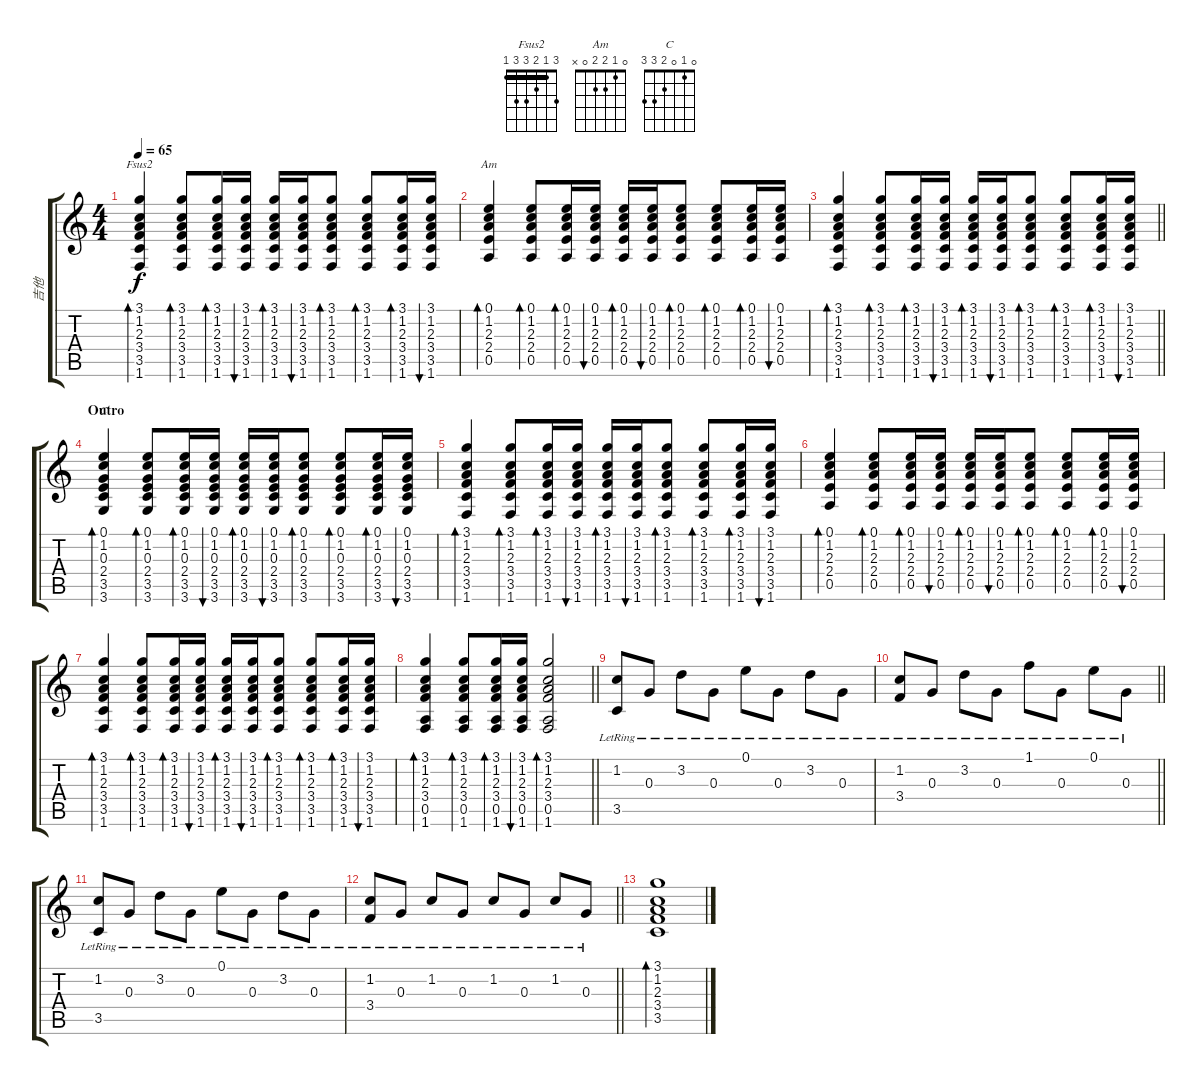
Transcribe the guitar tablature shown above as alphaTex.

\track ("吉他" "吉他") {instrument acousticguitarsteel}
\staff {score tabs}
\tuning (E4 B3 G3 D3 A2 E2) {hide}
\chord ("Fsus2" 3 1 2 3 3 1) {barre 1}
\chord ("Am" 0 1 2 2 0 x)
\chord ("C" 0 1 0 2 3 3)
\ts (4 4)
\tempo 65
\clef g2
\ks c
(3.1 1.2 2.3 3.4 3.5 1.6).4{bd 30 ch "Fsus2" dy f} (3.1 1.2 2.3 3.4 3.5 1.6).8{bd 30} (3.1 1.2 2.3 3.4 3.5 1.6).16{bd 30} (3.1 1.2 2.3 3.4 3.5 1.6).16{bu 30} (3.1 1.2 2.3 3.4 3.5 1.6).16{bd 30} (3.1 1.2 2.3 3.4 3.5 1.6).16{bu 30} (3.1 1.2 2.3 3.4 3.5 1.6).8{bd 30 txt ""} (3.1 1.2 2.3 3.4 3.5 1.6).8{bd 30} (3.1 1.2 2.3 3.4 3.5 1.6).16{bd 30} (3.1 1.2 2.3 3.4 3.5 1.6).16{bu 30} |
(0.1 1.2 2.3 2.4 0.5).4{bd 30 ch "Am"} (0.1 1.2 2.3 2.4 0.5).8{bd 30} (0.1 1.2 2.3 2.4 0.5).16{bd 30} (0.1 1.2 2.3 2.4 0.5).16{bu 30} (0.1 1.2 2.3 2.4 0.5).16{bd 30} (0.1 1.2 2.3 2.4 0.5).16{bu 30} (0.1 1.2 2.3 2.4 0.5).8{bd 30} (0.1 1.2 2.3 2.4 0.5).8{bd 30} (0.1 1.2 2.3 2.4 0.5).16{bd 30} (0.1 1.2 2.3 2.4 0.5).16{bu 30} |
\barLineRight lightlight
(3.1 1.2 2.3 3.4 3.5 1.6).4{bd 30} (3.1 1.2 2.3 3.4 3.5 1.6).8{bd 30} (3.1 1.2 2.3 3.4 3.5 1.6).16{bd 30} (3.1 1.2 2.3 3.4 3.5 1.6).16{bu 30} (3.1 1.2 2.3 3.4 3.5 1.6).16{bd 30} (3.1 1.2 2.3 3.4 3.5 1.6).16{bu 30} (3.1 1.2 2.3 3.4 3.5 1.6).8{bd 30} (3.1 1.2 2.3 3.4 3.5 1.6).8{bd 30} (3.1 1.2 2.3 3.4 3.5 1.6).16{bd 30} (3.1 1.2 2.3 3.4 3.5 1.6).16{bu 30} |
\section ("" "Outro")
(0.1 1.2 0.3 2.4 3.5 3.6).4{bd 30 ch "C"} (0.1 1.2 0.3 2.4 3.5 3.6).8{bd 30} (0.1 1.2 0.3 2.4 3.5 3.6).16{bd 30} (0.1 1.2 0.3 2.4 3.5 3.6).16{bu 30} (0.1 1.2 0.3 2.4 3.5 3.6).16{bd 30} (0.1 1.2 0.3 2.4 3.5 3.6).16{bu 30} (0.1 1.2 0.3 2.4 3.5 3.6).8{bd 30} (0.1 1.2 0.3 2.4 3.5 3.6).8{bd 30} (0.1 1.2 0.3 2.4 3.5 3.6).16{bd 30} (0.1 1.2 0.3 2.4 3.5 3.6).16{bu 30} |
(3.1 1.2 2.3 3.4 3.5 1.6).4{bd 30} (3.1 1.2 2.3 3.4 3.5 1.6).8{bd 30} (3.1 1.2 2.3 3.4 3.5 1.6).16{bd 30} (3.1 1.2 2.3 3.4 3.5 1.6).16{bu 30} (3.1 1.2 2.3 3.4 3.5 1.6).16{bd 30} (3.1 1.2 2.3 3.4 3.5 1.6).16{bu 30} (3.1 1.2 2.3 3.4 3.5 1.6).8{bd 30} (3.1 1.2 2.3 3.4 3.5 1.6).8{bd 30} (3.1 1.2 2.3 3.4 3.5 1.6).16{bd 30} (3.1 1.2 2.3 3.4 3.5 1.6).16{bu 30} |
(0.1 1.2 2.3 2.4 0.5).4{bd 30} (0.1 1.2 2.3 2.4 0.5).8{bd 30} (0.1 1.2 2.3 2.4 0.5).16{bd 30} (0.1 1.2 2.3 2.4 0.5).16{bu 30} (0.1 1.2 2.3 2.4 0.5).16{bd 30} (0.1 1.2 2.3 2.4 0.5).16{bu 30} (0.1 1.2 2.3 2.4 0.5).8{bd 30} (0.1 1.2 2.3 2.4 0.5).8{bd 30} (0.1 1.2 2.3 2.4 0.5).16{bd 30} (0.1 1.2 2.3 2.4 0.5).16{bu 30} |
(3.1 1.2 2.3 3.4 3.5 1.6).4{bd 30} (3.1 1.2 2.3 3.4 3.5 1.6).8{bd 30} (3.1 1.2 2.3 3.4 3.5 1.6).16{bd 30} (3.1 1.2 2.3 3.4 3.5 1.6).16{bu 30} (3.1 1.2 2.3 3.4 3.5 1.6).16{bd 30} (3.1 1.2 2.3 3.4 3.5 1.6).16{bu 30} (3.1 1.2 2.3 3.4 3.5 1.6).8{bd 30} (3.1 1.2 2.3 3.4 3.5 1.6).8{bd 30} (3.1 1.2 2.3 3.4 3.5 1.6).16{bd 30} (3.1 1.2 2.3 3.4 3.5 1.6).16{bu 30} |
\barLineRight lightlight
(3.1 1.2 2.3 3.4 0.5 1.6).4{bd 30} (3.1 1.2 2.3 3.4 0.5 1.6).8{bd 30} (3.1 1.2 2.3 3.4 0.5 1.6).16{bd 30} (3.1 1.2 2.3 3.4 0.5 1.6).16{bu 30} (3.1 1.2 2.3 3.4 0.5 1.6).2{bd 240} |
\section ("" "")
(1.2{lr} 3.5{lr}).8 0.3{lr}.8 3.2{lr}.8 0.3{lr}.8 0.1{lr}.8 0.3{lr}.8 3.2{lr}.8 0.3{lr}.8 |
\barLineRight lightlight
(1.2{lr} 3.4{lr}).8 0.3{lr}.8 3.2{lr}.8 0.3{lr}.8 1.1{lr}.8 0.3{lr}.8 0.1{lr}.8 0.3{lr}.8 |
(1.2{lr} 3.5{lr}).8 0.3{lr}.8 3.2{lr}.8 0.3{lr}.8 0.1{lr}.8 0.3{lr}.8 3.2{lr}.8 0.3{lr}.8 |
\barLineRight lightlight
(1.2{lr} 3.4{lr}).8 0.3{lr}.8 1.2{lr}.8 0.3{lr}.8 1.2{lr}.8 0.3{lr}.8 1.2{lr}.8 0.3{lr}.8 |
(3.1 1.2 2.3 3.4 3.5).1{bd 480}
